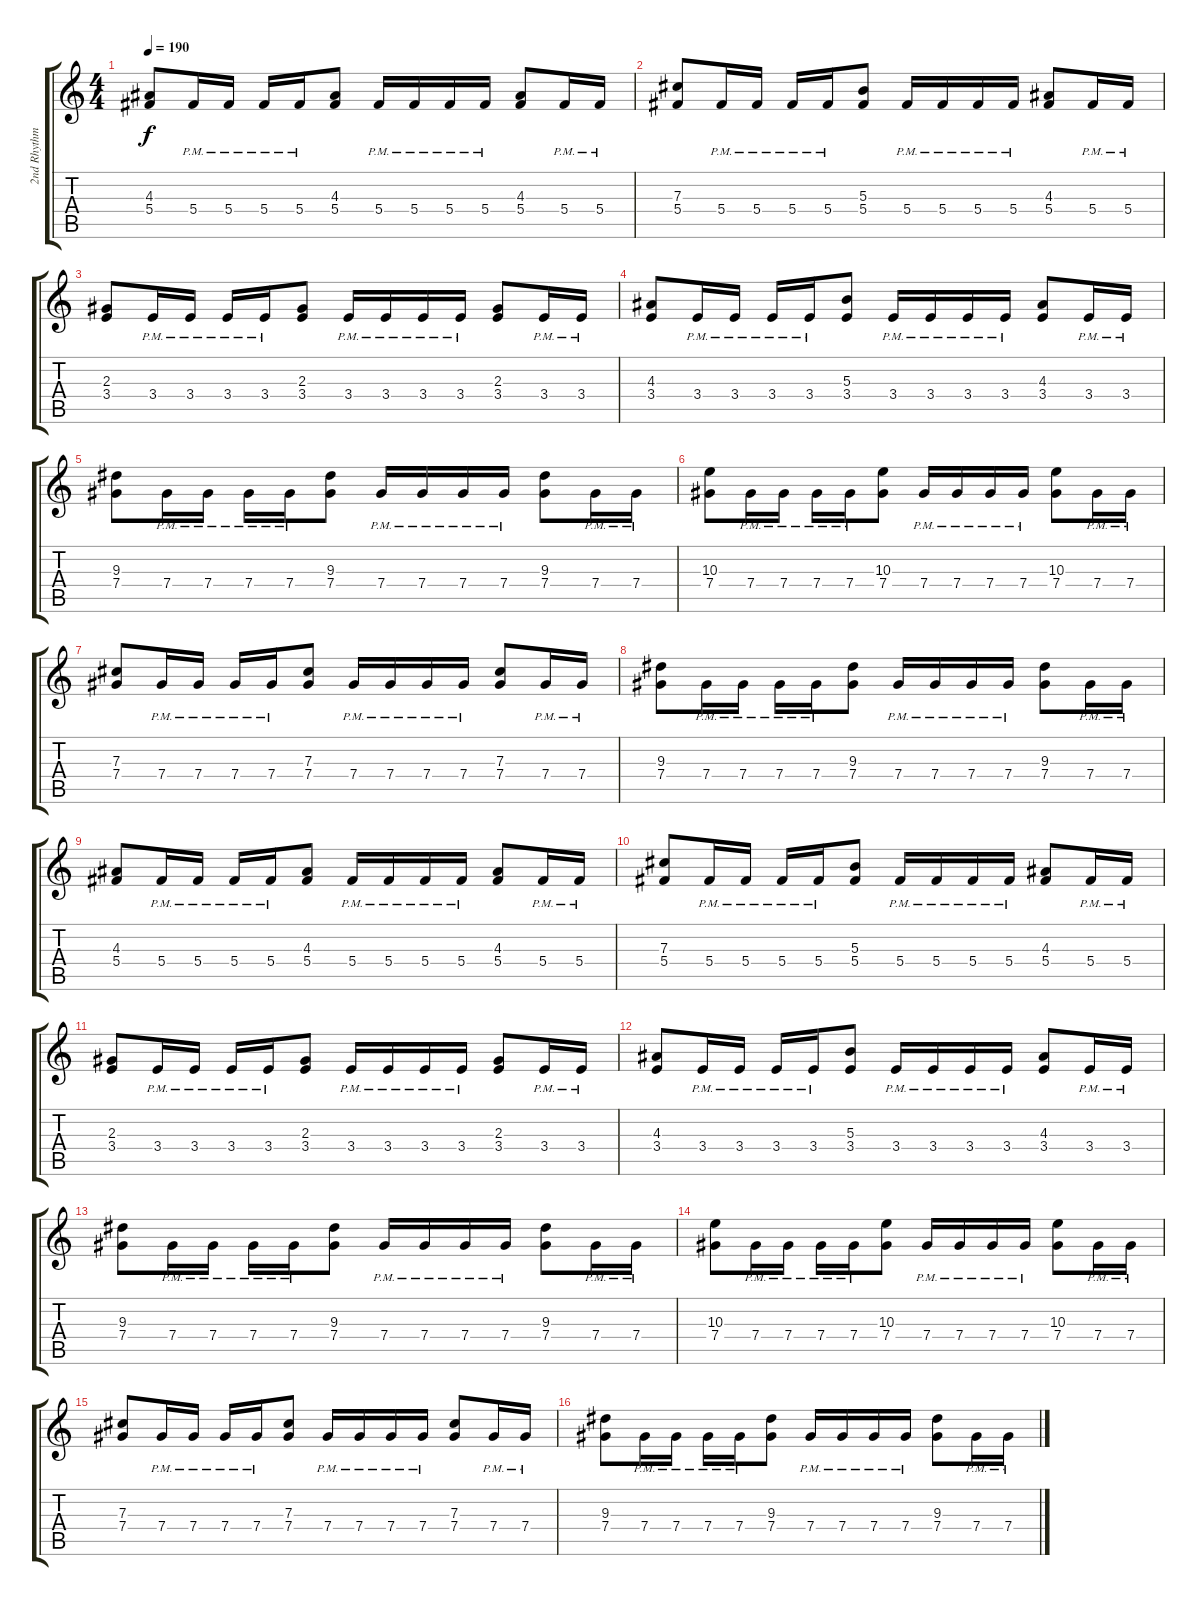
\track ("2nd Rhythm Guitar" "2nd Rhythm") {instrument distortionguitar}
\staff {score tabs}
\tuning (Eb4 Bb3 Gb3 Db3 Ab2 Eb2) {hide}
\ts (4 4)
\tempo 190
\clef g2
\ks c
(4.3 5.4).8{dy f} 5.4{pm}.16 5.4{pm}.16 5.4{pm}.16 5.4{pm}.16 (4.3 5.4).8 5.4{pm}.16 5.4{pm}.16 5.4{pm}.16 5.4{pm}.16 (4.3 5.4).8 5.4{pm}.16 5.4{pm}.16 |
(7.3 5.4).8 5.4{pm}.16 5.4{pm}.16 5.4{pm}.16 5.4{pm}.16 (5.3 5.4).8 5.4{pm}.16 5.4{pm}.16 5.4{pm}.16 5.4{pm}.16 (4.3 5.4).8 5.4{pm}.16 5.4{pm}.16 |
(2.3 3.4).8 3.4{pm}.16 3.4{pm}.16 3.4{pm}.16 3.4{pm}.16 (2.3 3.4).8 3.4{pm}.16 3.4{pm}.16 3.4{pm}.16 3.4{pm}.16 (2.3 3.4).8 3.4{pm}.16 3.4{pm}.16 |
(4.3 3.4).8 3.4{pm}.16 3.4{pm}.16 3.4{pm}.16 3.4{pm}.16 (5.3 3.4).8 3.4{pm}.16 3.4{pm}.16 3.4{pm}.16 3.4{pm}.16 (4.3 3.4).8 3.4{pm}.16 3.4{pm}.16 |
(9.3 7.4).8 7.4{pm}.16 7.4{pm}.16 7.4{pm}.16 7.4{pm}.16 (9.3 7.4).8 7.4{pm}.16 7.4{pm}.16 7.4{pm}.16 7.4{pm}.16 (9.3 7.4).8 7.4{pm}.16 7.4{pm}.16 |
(10.3 7.4).8 7.4{pm}.16 7.4{pm}.16 7.4{pm}.16 7.4{pm}.16 (10.3 7.4).8 7.4{pm}.16 7.4{pm}.16 7.4{pm}.16 7.4{pm}.16 (10.3 7.4).8 7.4{pm}.16 7.4{pm}.16 |
(7.3 7.4).8 7.4{pm}.16 7.4{pm}.16 7.4{pm}.16 7.4{pm}.16 (7.3 7.4).8 7.4{pm}.16 7.4{pm}.16 7.4{pm}.16 7.4{pm}.16 (7.3 7.4).8 7.4{pm}.16 7.4{pm}.16 |
(9.3 7.4).8 7.4{pm}.16 7.4{pm}.16 7.4{pm}.16 7.4{pm}.16 (9.3 7.4).8 7.4{pm}.16 7.4{pm}.16 7.4{pm}.16 7.4{pm}.16 (9.3 7.4).8 7.4{pm}.16 7.4{pm}.16 |
(4.3 5.4).8 5.4{pm}.16 5.4{pm}.16 5.4{pm}.16 5.4{pm}.16 (4.3 5.4).8 5.4{pm}.16 5.4{pm}.16 5.4{pm}.16 5.4{pm}.16 (4.3 5.4).8 5.4{pm}.16 5.4{pm}.16 |
(7.3 5.4).8 5.4{pm}.16 5.4{pm}.16 5.4{pm}.16 5.4{pm}.16 (5.3 5.4).8 5.4{pm}.16 5.4{pm}.16 5.4{pm}.16 5.4{pm}.16 (4.3 5.4).8 5.4{pm}.16 5.4{pm}.16 |
(2.3 3.4).8 3.4{pm}.16 3.4{pm}.16 3.4{pm}.16 3.4{pm}.16 (2.3 3.4).8 3.4{pm}.16 3.4{pm}.16 3.4{pm}.16 3.4{pm}.16 (2.3 3.4).8 3.4{pm}.16 3.4{pm}.16 |
(4.3 3.4).8 3.4{pm}.16 3.4{pm}.16 3.4{pm}.16 3.4{pm}.16 (5.3 3.4).8 3.4{pm}.16 3.4{pm}.16 3.4{pm}.16 3.4{pm}.16 (4.3 3.4).8 3.4{pm}.16 3.4{pm}.16 |
(9.3 7.4).8 7.4{pm}.16 7.4{pm}.16 7.4{pm}.16 7.4{pm}.16 (9.3 7.4).8 7.4{pm}.16 7.4{pm}.16 7.4{pm}.16 7.4{pm}.16 (9.3 7.4).8 7.4{pm}.16 7.4{pm}.16 |
(10.3 7.4).8 7.4{pm}.16 7.4{pm}.16 7.4{pm}.16 7.4{pm}.16 (10.3 7.4).8 7.4{pm}.16 7.4{pm}.16 7.4{pm}.16 7.4{pm}.16 (10.3 7.4).8 7.4{pm}.16 7.4{pm}.16 |
(7.3 7.4).8 7.4{pm}.16 7.4{pm}.16 7.4{pm}.16 7.4{pm}.16 (7.3 7.4).8 7.4{pm}.16 7.4{pm}.16 7.4{pm}.16 7.4{pm}.16 (7.3 7.4).8 7.4{pm}.16 7.4{pm}.16 |
(9.3 7.4).8 7.4{pm}.16 7.4{pm}.16 7.4{pm}.16 7.4{pm}.16 (9.3 7.4).8 7.4{pm}.16 7.4{pm}.16 7.4{pm}.16 7.4{pm}.16 (9.3 7.4).8 7.4{pm}.16 7.4{pm}.16
